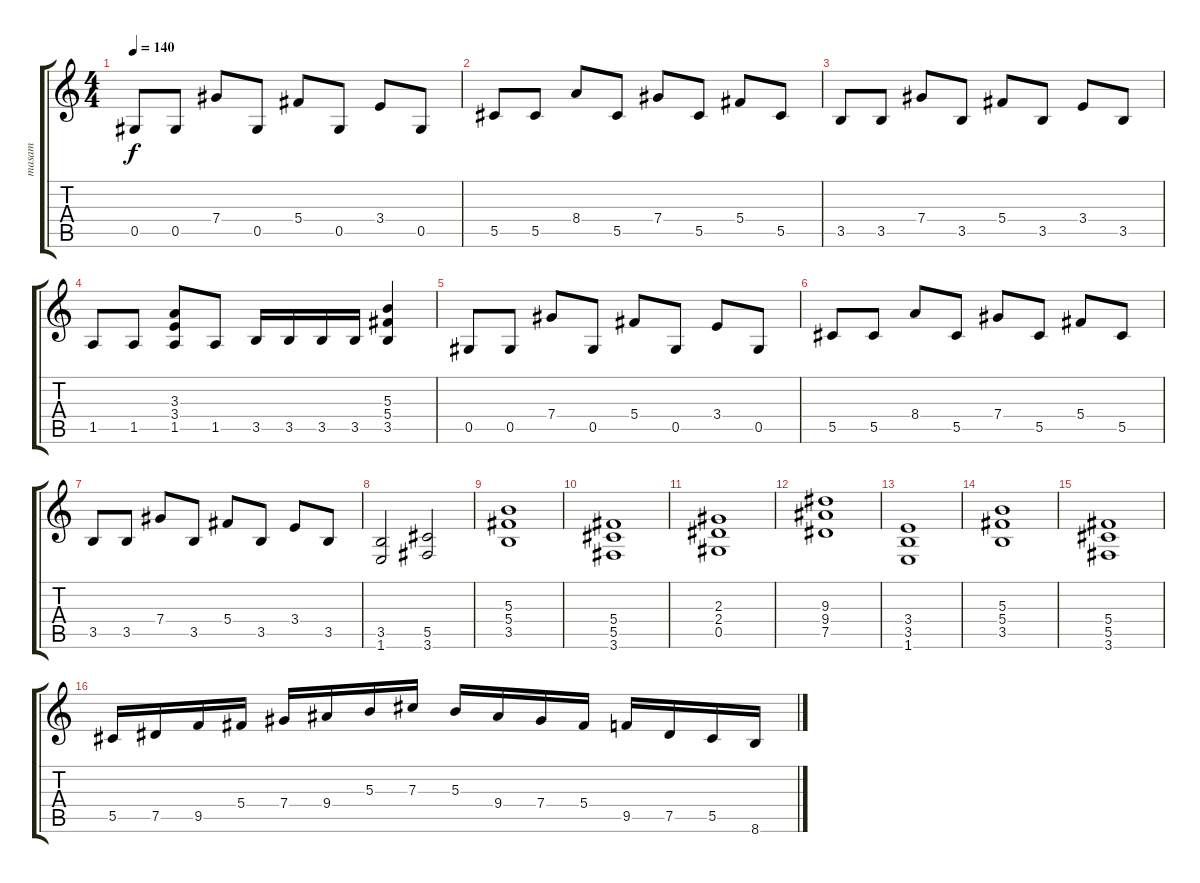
\track ("masam" "masam") {instrument distortionguitar}
\staff {score tabs}
\tuning (Eb4 Bb3 Gb3 Db3 Ab2 Eb2) {hide}
\ts (4 4)
\tempo 140
\clef g2
\ks aminor
0.5.8{dy f} 0.5.8 7.4.8 0.5.8 5.4.8 0.5.8 3.4.8 0.5.8 |
5.5.8 5.5.8 8.4.8 5.5.8 7.4.8 5.5.8 5.4.8 5.5.8 |
3.5.8 3.5.8 7.4.8 3.5.8 5.4.8 3.5.8 3.4.8 3.5.8 |
1.5.8 1.5.8 (3.3 3.4 1.5).8 1.5.8 3.5.16 3.5.16 3.5.16 3.5.16 (5.3 5.4 3.5).4 |
0.5.8 0.5.8 7.4.8 0.5.8 5.4.8 0.5.8 3.4.8 0.5.8 |
5.5.8 5.5.8 8.4.8 5.5.8 7.4.8 5.5.8 5.4.8 5.5.8 |
3.5.8 3.5.8 7.4.8 3.5.8 5.4.8 3.5.8 3.4.8 3.5.8 |
(3.5 1.6).2 (5.5 3.6).2 |
(5.3 5.4 3.5).1 |
(5.4 5.5 3.6).1 |
(2.3 2.4 0.5).1 |
(9.3 9.4 7.5).1 |
(3.4 3.5 1.6).1 |
(5.3 5.4 3.5).1 |
(5.4 5.5 3.6).1 |
5.5.16 7.5.16 9.5.16 5.4.16 7.4.16 9.4.16 5.3.16 7.3.16 5.3.16 9.4.16 7.4.16 5.4.16 9.5.16 7.5.16 5.5.16 8.6.16
